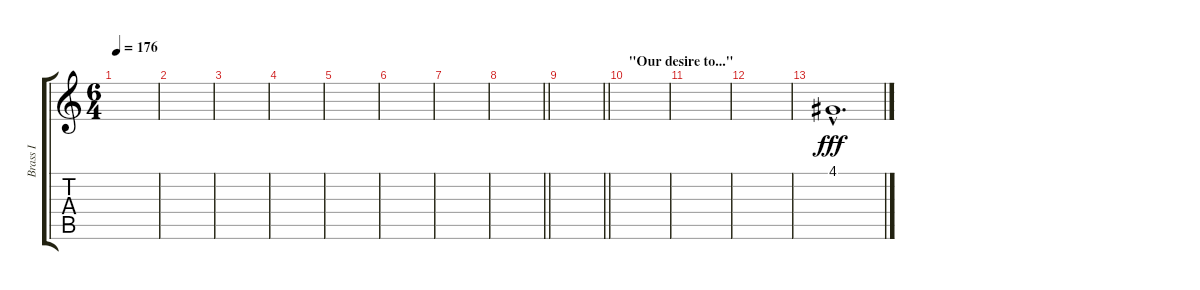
\track ("Brass I" "Brass I") {instrument frenchhorn}
\staff {score tabs}
\tuning (E4 B3 G3 D3 A2 E2) {hide}
\ts (6 4)
\section ("" "")
\tempo 176
\clef g2
\ks c
|
|
|
|
|
|
|
\barLineRight lightlight
|
\barLineRight lightlight
|
\section ("" "\"Our desire to...\"")
|
|
|
4.1{hac}.1{d dy fff volume 7}
